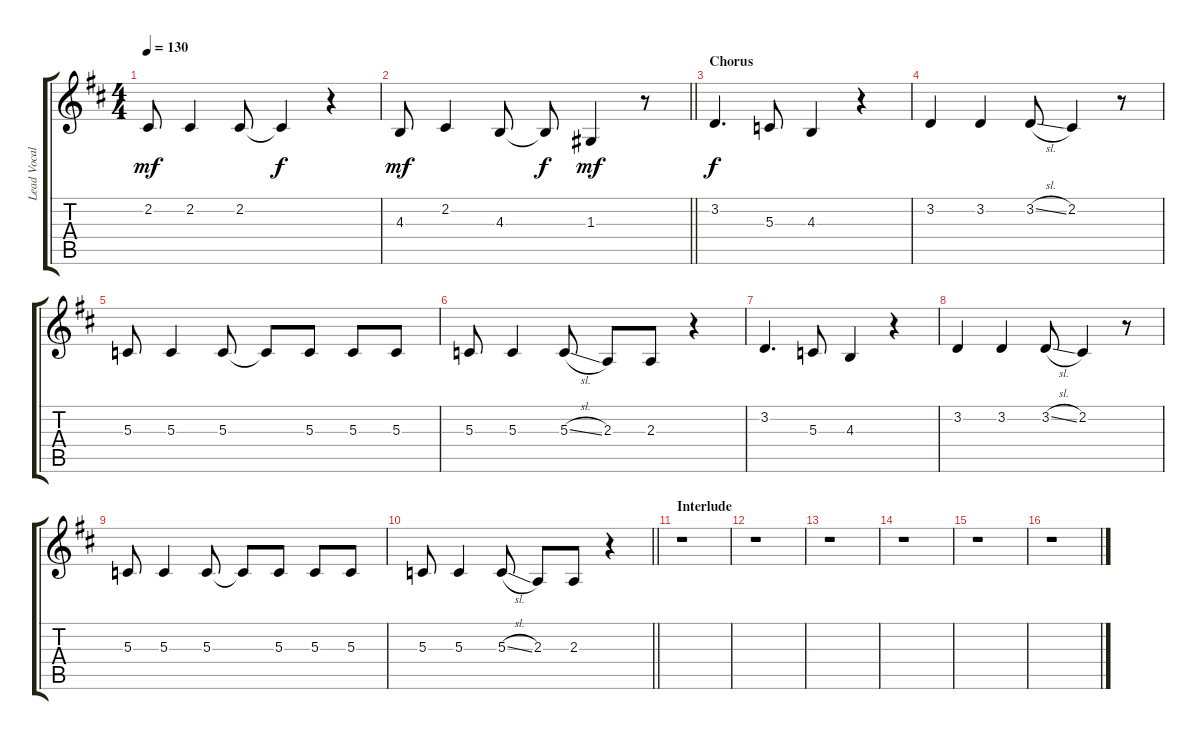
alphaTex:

\track ("Lead Vocals" "Lead Vocal") {instrument lead6voice}
\staff {score tabs}
\tuning (E4 B3 G3 D3 A2 D2) {hide}
\ts (4 4)
\tempo 130
\clef g2
\ks d
2.2.8{dy mf} 2.2.4 2.2.8 2.2{t}.4{dy f} r.4 |
\barLineRight lightlight
4.3.8{dy mf} 2.2.4 4.3.8 4.3{t}.8{dy f} 1.3.4{dy mf} r.8 |
\section ("" "Chorus")
3.2.4{d dy f} 5.3.8 4.3.4 r.4 |
3.2.4 3.2.4 3.2{sl}.8 2.2.4 r.8 |
5.3.8 5.3.4 5.3.8 5.3{t}.8 5.3.8 5.3.8 5.3.8 |
5.3.8 5.3.4 5.3{sl}.8 2.3.8 2.3.8 r.4 |
3.2.4{d} 5.3.8 4.3.4 r.4 |
3.2.4 3.2.4 3.2{sl}.8 2.2.4 r.8 |
5.3.8 5.3.4 5.3.8 5.3{t}.8 5.3.8 5.3.8 5.3.8 |
\barLineRight lightlight
5.3.8 5.3.4 5.3{sl}.8 2.3.8 2.3.8 r.4 |
\section ("" "Interlude")
r.1 |
r.1 |
r.1 |
r.1 |
r.1 |
r.1
